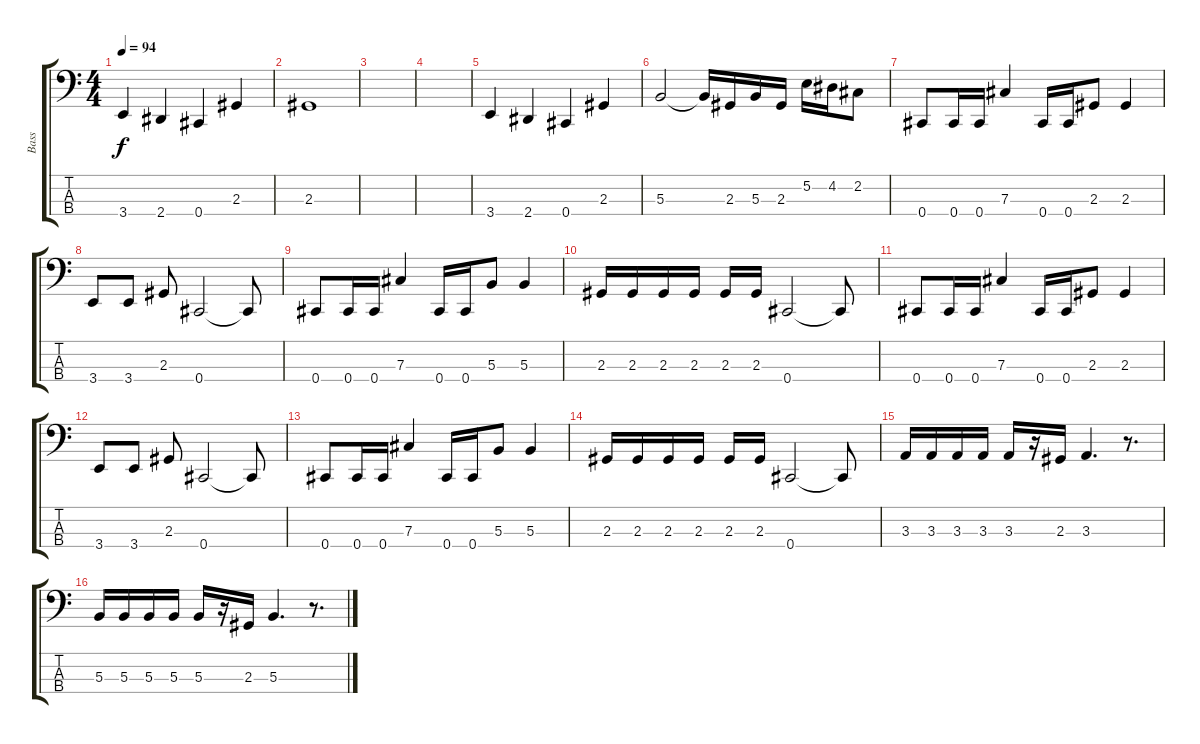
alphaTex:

\track ("Bass" "Bass") {instrument electricbassfinger}
\staff {score tabs}
\tuning (E2 B1 Gb1 Db1) {hide}
\ts (4 4)
\tempo 94
\clef f4
\ks c
3.4.4{dy f} 2.4.4 0.4.4 2.3.4 |
2.3.1 |
|
|
3.4.4 2.4.4 0.4.4 2.3.4 |
5.3.2 5.3{t}.16 2.3.16 5.3.16 2.3.16 5.2.16 4.2.16 2.2.8 |
0.4.8 0.4.16 0.4.16 7.3.4 0.4.16 0.4.16 2.3.8 2.3.4 |
3.4.8 3.4.8 2.3.8 0.4.2 0.4{t}.8 |
0.4.8 0.4.16 0.4.16 7.3.4 0.4.16 0.4.16 5.3.8 5.3.4 |
2.3.16 2.3.16 2.3.16 2.3.16 2.3.16 2.3.16 0.4.2 0.4{t}.8 |
0.4.8 0.4.16 0.4.16 7.3.4 0.4.16 0.4.16 2.3.8 2.3.4 |
3.4.8 3.4.8 2.3.8 0.4.2 0.4{t}.8 |
0.4.8 0.4.16 0.4.16 7.3.4 0.4.16 0.4.16 5.3.8 5.3.4 |
2.3.16 2.3.16 2.3.16 2.3.16 2.3.16 2.3.16 0.4.2 0.4{t}.8 |
3.3.16 3.3.16 3.3.16 3.3.16 3.3.16 r.16 2.3.16 3.3.4{d} r.8{d} |
5.3.16 5.3.16 5.3.16 5.3.16 5.3.16 r.16 2.3.16 5.3.4{d} r.8{d}
